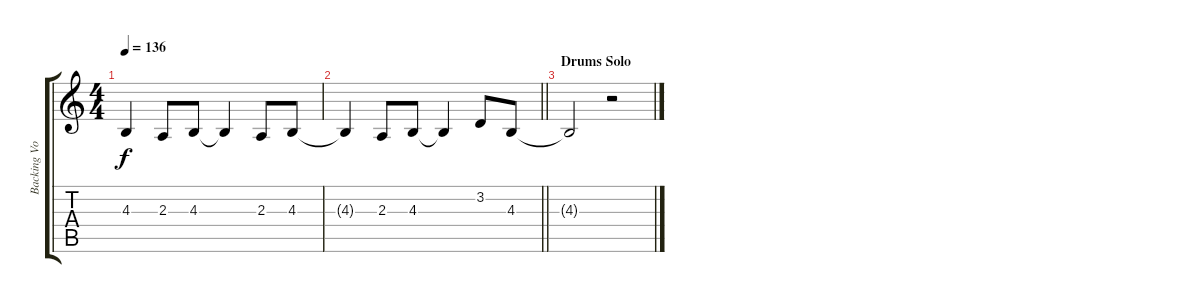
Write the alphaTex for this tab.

\track ("Backing Vocals" "Backing Vo") {instrument oboe}
\staff {score tabs}
\tuning (E4 B3 G3 D3 A2 E2) {hide}
\ts (4 4)
\tempo 136
\clef g2
\ks c
4.3{t}.4{dy f} 2.3.8 4.3.8 4.3{t}.4 2.3.8 4.3.8 |
\barLineRight lightlight
4.3{t}.4 2.3.8 4.3.8 4.3{t}.4 3.2.8 4.3.8 |
\section ("" "Drums Solo")
4.3{t}.2 r.2
